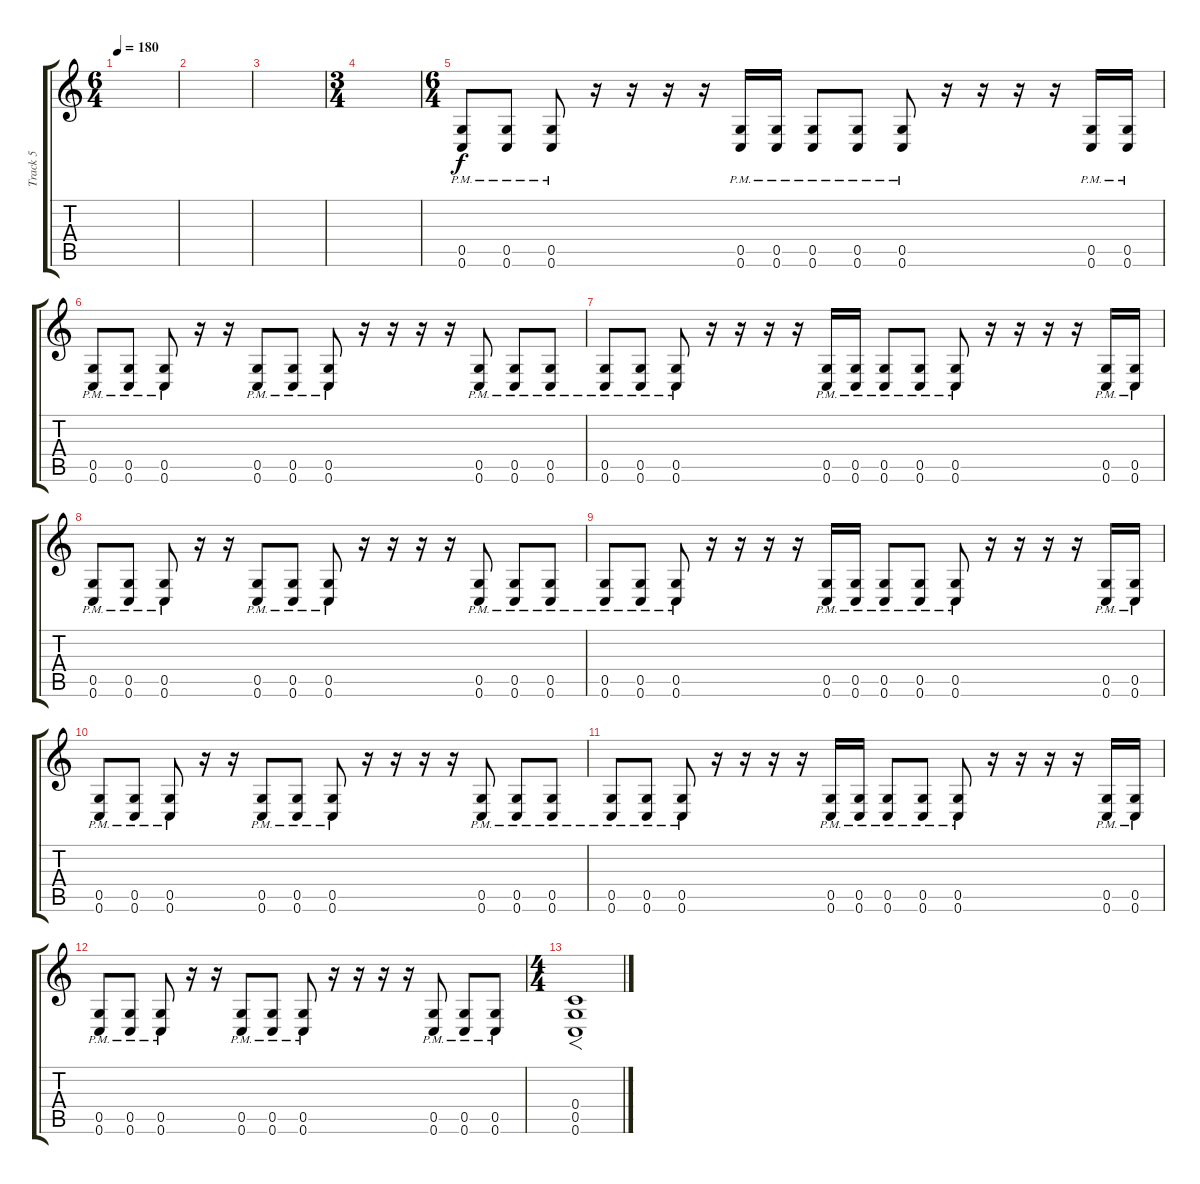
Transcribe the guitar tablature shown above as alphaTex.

\track ("Track 5" "Track 5") {instrument distortionguitar}
\staff {score tabs}
\tuning (D4 A3 F3 C3 G2 C2) {hide}
\ts (6 4)
\tempo 180
\clef g2
\ks c
|
|
|
\ts (3 4)
|
\ts (6 4)
(0.5{pm} 0.6{pm}).8 (0.5{pm} 0.6{pm}).8 (0.5{pm} 0.6{pm}).8 r.16 r.16 r.16 r.16 (0.5{pm} 0.6{pm}).16 (0.5{pm} 0.6{pm}).16 (0.5{pm} 0.6{pm}).8 (0.5{pm} 0.6{pm}).8 (0.5{pm} 0.6{pm}).8 r.16 r.16 r.16 r.16 (0.5{pm} 0.6{pm}).16 (0.5{pm} 0.6{pm}).16 |
(0.5{pm} 0.6{pm}).8 (0.5{pm} 0.6{pm}).8 (0.5{pm} 0.6{pm}).8 r.16 r.16 (0.5{pm} 0.6{pm}).8 (0.5{pm} 0.6{pm}).8 (0.5{pm} 0.6{pm}).8 r.16 r.16 r.16 r.16 (0.5{pm} 0.6{pm}).8 (0.5{pm} 0.6{pm}).8 (0.5{pm} 0.6{pm}).8 |
(0.5{pm} 0.6{pm}).8 (0.5{pm} 0.6{pm}).8 (0.5{pm} 0.6{pm}).8 r.16 r.16 r.16 r.16 (0.5{pm} 0.6{pm}).16 (0.5{pm} 0.6{pm}).16 (0.5{pm} 0.6{pm}).8 (0.5{pm} 0.6{pm}).8 (0.5{pm} 0.6{pm}).8 r.16 r.16 r.16 r.16 (0.5{pm} 0.6{pm}).16 (0.5{pm} 0.6{pm}).16 |
(0.5{pm} 0.6{pm}).8 (0.5{pm} 0.6{pm}).8 (0.5{pm} 0.6{pm}).8 r.16 r.16 (0.5{pm} 0.6{pm}).8 (0.5{pm} 0.6{pm}).8 (0.5{pm} 0.6{pm}).8 r.16 r.16 r.16 r.16 (0.5{pm} 0.6{pm}).8 (0.5{pm} 0.6{pm}).8 (0.5{pm} 0.6{pm}).8 |
(0.5{pm} 0.6{pm}).8 (0.5{pm} 0.6{pm}).8 (0.5{pm} 0.6{pm}).8 r.16 r.16 r.16 r.16 (0.5{pm} 0.6{pm}).16 (0.5{pm} 0.6{pm}).16 (0.5{pm} 0.6{pm}).8 (0.5{pm} 0.6{pm}).8 (0.5{pm} 0.6{pm}).8 r.16 r.16 r.16 r.16 (0.5{pm} 0.6{pm}).16 (0.5{pm} 0.6{pm}).16 |
(0.5{pm} 0.6{pm}).8 (0.5{pm} 0.6{pm}).8 (0.5{pm} 0.6{pm}).8 r.16 r.16 (0.5{pm} 0.6{pm}).8 (0.5{pm} 0.6{pm}).8 (0.5{pm} 0.6{pm}).8 r.16 r.16 r.16 r.16 (0.5{pm} 0.6{pm}).8 (0.5{pm} 0.6{pm}).8 (0.5{pm} 0.6{pm}).8 |
(0.5{pm} 0.6{pm}).8 (0.5{pm} 0.6{pm}).8 (0.5{pm} 0.6{pm}).8 r.16 r.16 r.16 r.16 (0.5{pm} 0.6{pm}).16 (0.5{pm} 0.6{pm}).16 (0.5{pm} 0.6{pm}).8 (0.5{pm} 0.6{pm}).8 (0.5{pm} 0.6{pm}).8 r.16 r.16 r.16 r.16 (0.5{pm} 0.6{pm}).16 (0.5{pm} 0.6{pm}).16 |
(0.5{pm} 0.6{pm}).8 (0.5{pm} 0.6{pm}).8 (0.5{pm} 0.6{pm}).8 r.16 r.16 (0.5{pm} 0.6{pm}).8 (0.5{pm} 0.6{pm}).8 (0.5{pm} 0.6{pm}).8 r.16 r.16 r.16 r.16 (0.5{pm} 0.6{pm}).8 (0.5{pm} 0.6{pm}).8 (0.5{pm} 0.6{pm}).8 |
\ts (4 4)
(0.4 0.5 0.6).1{f}
